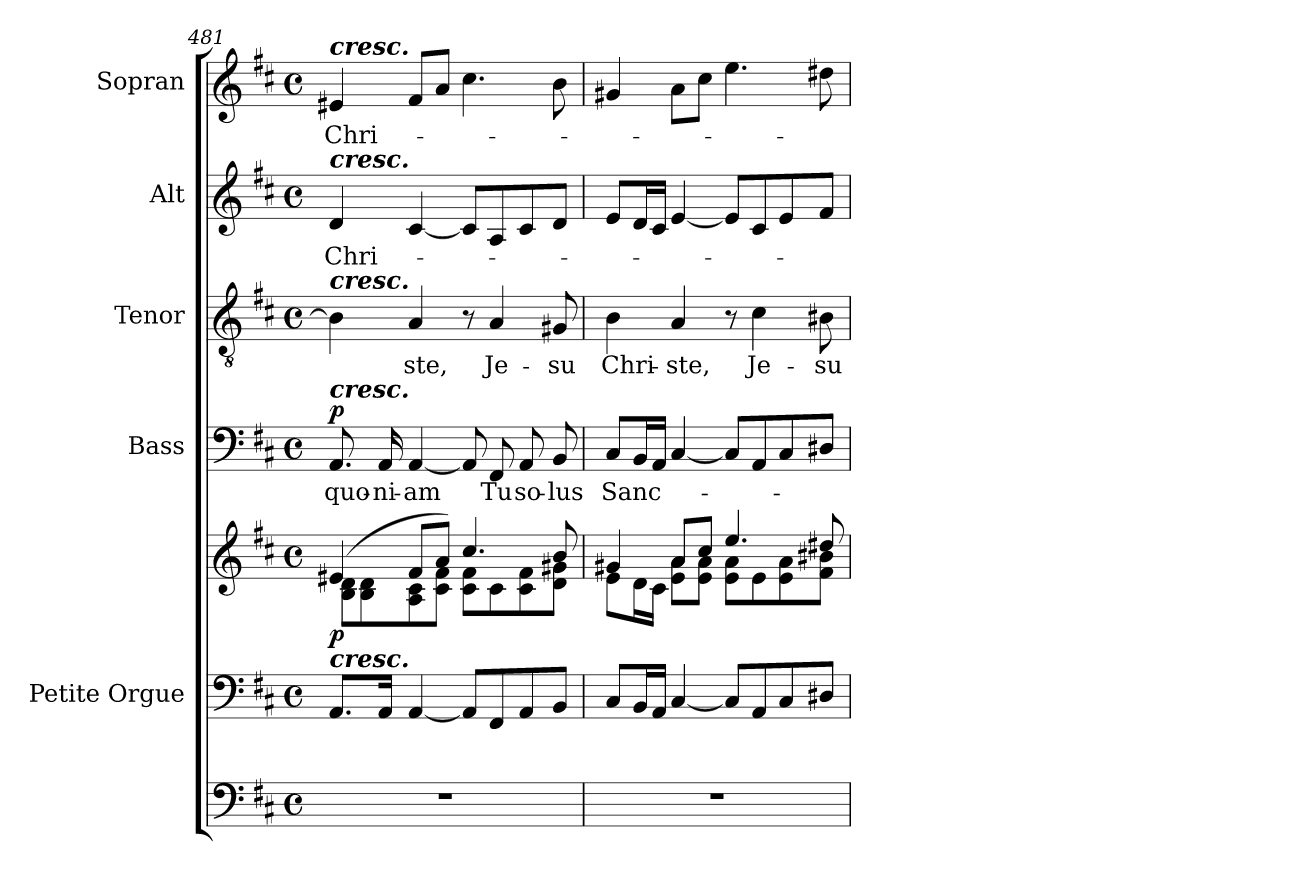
**kern	**kern	**kern	**dynam	**kern	**text	**dynam	**kern	**text	**kern	**text	**kern	**text
*part6	*part5	*part5	*part5	*part4	*part4	*part4	*part3	*part3	*part2	*part2	*part1	*part1
*staff7	*staff6	*staff5	*staff5/6	*staff4	*staff4	*staff4	*staff3	*staff3	*staff2	*staff2	*staff1	*staff1
*	*I"Petite Orgue	*	*	*I"Bass	*	*	*I"Tenor	*	*I"Alt	*	*I"Sopran	*
*	*I'Org. 1	*	*	*I'B.	*	*	*I'T.	*	*I'A.	*	*I'S.	*
*clefF4	*clefF4	*clefG2	*	*clefF4	*	*	*clefGv2	*	*clefG2	*	*clefG2	*
*k[f#c#]	*k[f#c#]	*k[f#c#]	*	*k[f#c#]	*	*	*k[f#c#]	*	*k[f#c#]	*	*k[f#c#]	*
*D:	*D:	*D:	*	*D:	*	*	*D:	*	*D:	*	*D:	*
*M4/4	*M4/4	*M4/4	*	*M4/4	*	*	*M4/4	*	*M4/4	*	*M4/4	*
*met(c)	*met(c)	*met(c)	*	*met(c)	*	*	*met(c)	*	*met(c)	*	*met(c)	*
=481	=481	=481	=481	=481	=481	=481	=481	=481	=481	=481	=481	=481
*	*	*^	*	*	*	*	*	*	*	*	*	*
!	!	!	!	!	!	!	!	!	!	!	!	!LO:TX:a:Bi:t=cresc.	!
!	!	!	!	!	!	!	!	!	!	!LO:TX:a:Bi:t=cresc.	!	!	!
!	!	!	!	!	!	!	!	!LO:TX:a:Bi:t=cresc.	!	!	!	!	!
!	!	!	!	!	!LO:TX:a:Bi:t=cresc.	!	!	!	!	!	!	!	!
!	!	!LO:TX:b:Bi:t=cresc.	!	!	!	!	!	!	!	!	!	!	!
!	!	!	!	!LO:DY:b	!	!LO:LY:b	!LO:DY:a	!	!	!	!LO:LY:b	!	!LO:LY:b
1r	8.AA/L	(4e#X/	8B\ 8d\L	p	8.AA/	quo-	p	4B\]	.	4d/	Chri-	4e#X/	Chri-
.	.	.	8B\ 8d\	.	.	.	.	.	.	.	.	.	.
!	!	!	!	!	!	!LO:LY:b	!	!	!	!	!	!	!
.	16AA/Jk	.	.	.	16AA/	-ni-	.	.	.	.	.	.	.
!	!	!	!	!	!	!LO:LY:b	!	!	!LO:LY:b	!	!	!	!
.	[4AA/	8f#/L	8A\ 8c#\	.	[4AA/	-am	.	4A/	-ste,	[4c#/	.	8f#/L	.
.	.	8a/J)	8c#\ 8f#\J	.	.	.	.	.	.	.	.	8a/J	.
.	8AA/L]	4.cc#/	8c#\ 8f#\L	.	8AA/]	.	.	8r	.	8c#/L]	.	4.cc#\	.
!	!	!	!	!	!	!LO:LY:b	!	!	!LO:LY:b	!	!	!	!
.	8FF#/	.	8c#\	.	8FF#/	Tu	.	4A/	Je-	8A/	.	.	.
!	!	!	!	!	!	!LO:LY:b	!	!	!	!	!	!	!
.	8AA/	.	8c#\ 8f#\	.	8AA/	so-	.	.	.	8c#/	.	.	.
!	!	!	!	!	!	!LO:LY:b	!	!	!LO:LY:b	!	!	!	!
.	8BB/J	8b/	8d\ 8g#X\J	.	8BB/	-lus	.	8G#X/	-su	8d/J	.	8b\	.
=482	=482	=482	=482	=482	=482	=482	=482	=482	=482	=482	=482	=482	=482
!	!	!	!	!	!	!LO:LY:b	!	!	!LO:LY:b	!	!	!	!
1r	8C#/L	4g#X/	8e\L	.	8C#/L	Sanc-	.	4B\	Chri-	8e/L	.	4g#X/	.
.	16BB/L	.	16d\L	.	16BB/L	.	.	.	.	16d/L	.	.	.
.	16AA/JJ	.	16c#\JJ	.	16AA/JJ	.	.	.	.	16c#/JJ	.	.	.
!	!	!	!	!	!	!	!	!	!LO:LY:b	!	!	!	!
.	[4C#/	8a/L	8e\ 8a\L	.	[4C#/	.	.	4A/	-ste,	[4e/	.	8a\L	.
.	.	8cc#/J	8e\ 8a\J	.	.	.	.	.	.	.	.	8cc#\J	.
.	8C#/L]	4.ee/	8e\ 8a\L	.	8C#/L]	.	.	8r	.	8e/L]	.	4.ee\	.
!	!	!	!	!	!	!	!	!	!LO:LY:b	!	!	!	!
.	8AA/	.	8e\	.	8AA/	.	.	4c#\	Je-	8c#/	.	.	.
.	8C#/	.	8e\ 8a\	.	8C#/	.	.	.	.	8e/	.	.	.
!	!	!	!	!	!	!	!	!	!LO:LY:b	!	!	!	!
.	8D#X/J	8dd#X/	8f#\ 8b#X\J	.	8D#X/J	.	.	8B#X\	-su	8f#/J	.	8dd#X\	.
*	*	*v	*v	*	*	*	*	*	*	*	*	*	*
=	=	=	=	=	=	=	=	=	=	=	=	=
*-	*-	*-	*-	*-	*-	*-	*-	*-	*-	*-	*-	*-
